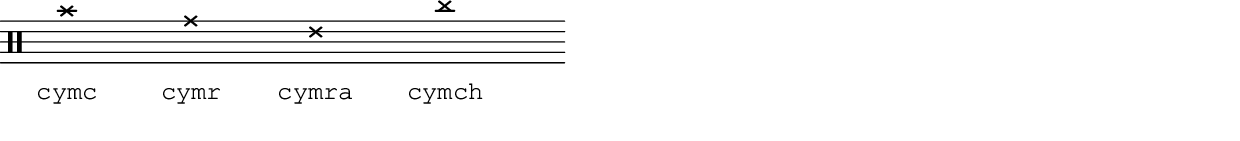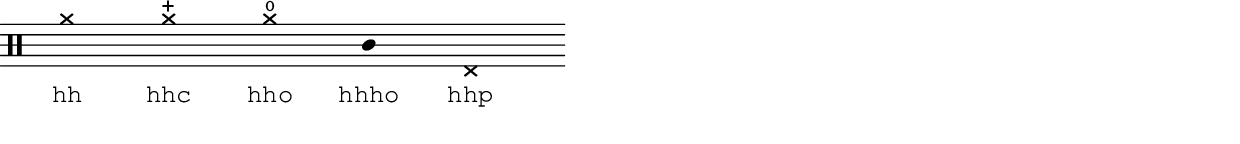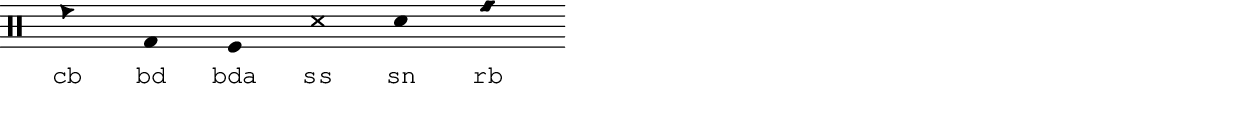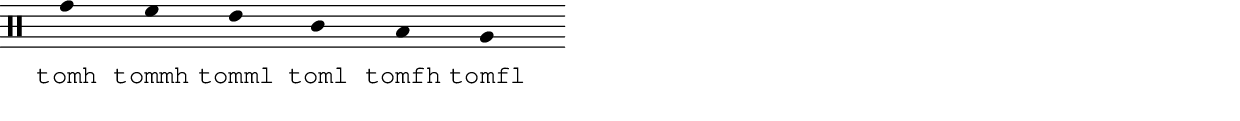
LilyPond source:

%% Generated by lilypond-book
%% Options: [exampleindent=10.16\mm,indent=0\mm,line-width=12.0\cm,paper-height=845.047\pt,paper-width=597.508\pt,papersize='(cons (* 597.508 pt) (* 845.047 pt)),quote]
\include "lilypond-book-preamble.ly"


% ****************************************************************
% Start cut-&-pastable-section
% ****************************************************************

#(ly:set-option 'eps-box-padding 3.000000)



\paper {
  #(set-paper-size '(cons (* 597.508 pt) (* 845.047 pt)))
  indent = 0\mm
  line-width = 12.0\cm
  % offset the left padding, also add 1mm as lilypond creates cropped
  % images with a little space on the right
  line-width = #(- line-width (* mm  3.000000) (* mm 1))
  line-width = 12.0\cm - 2.0 * 10.16\mm
  % offset the left padding, also add 1mm as lilypond creates cropped
  % images with a little space on the right
  line-width = #(- line-width (* mm  3.000000) (* mm 1))
}

\layout {
  
}




% ****************************************************************
% ly snippet:
% ****************************************************************
\sourcefileline 314
nam = \lyricmode {
  cymc cymr cymra cymch
  hh hhc hho hhho hhp
  cb bd bda ss sn rb
  tomh tommh tomml toml tomfh tomfl }
mus = \drummode {
  cymc cymr cymra cymch \break
  hh hhc hho hhho hhp \break
  cb bd bda ss sn rb \break
  tomh tommh tomml toml tomfh tomfl }
\score {
  << \new DrumStaff \with {
       \remove Bar_engraver
       \remove Time_signature_engraver
       \hide Stem
       \override Stem.Y-extent = ##f
       drumStyleTable = #weinberg-drums-style
     } \mus
     \new Lyrics \nam
  >>
  \layout {
    \context {
      \Score
      \override LyricText.font-family = #'typewriter
      \override LyricText.font-features = #'("-liga")
      \override BarNumber.transparent = ##t
    }
  }
}


% ****************************************************************
% end ly snippet
% ****************************************************************
